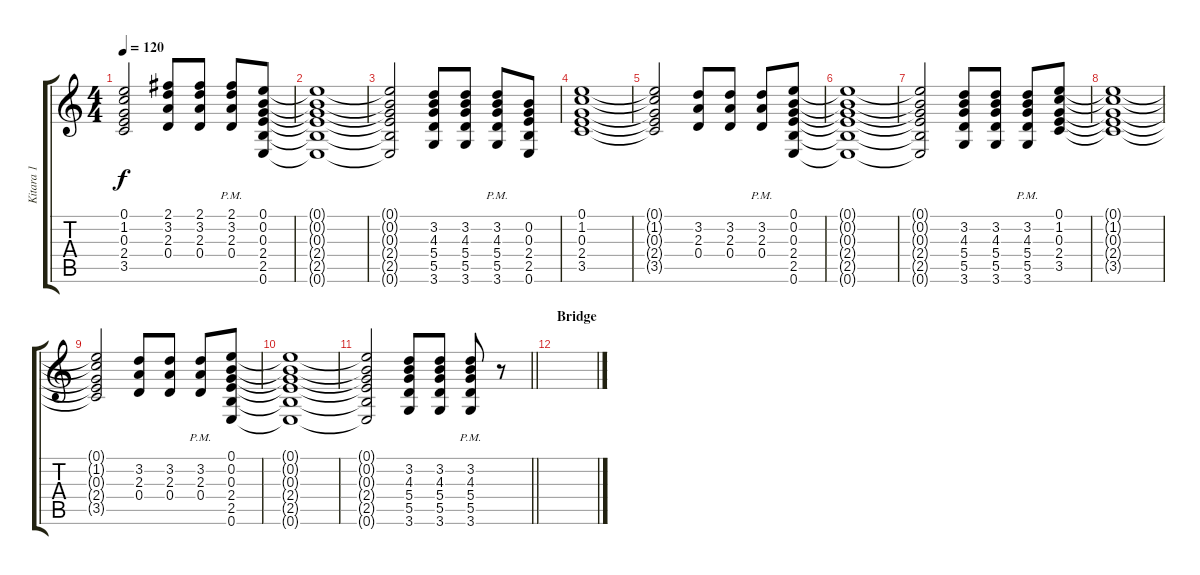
\track ("Kitara 1" "Kitara 1") {instrument electricguitarclean}
\staff {score tabs}
\tuning (E4 B3 G3 D3 A2 E2) {hide}
\ts (4 4)
\tempo 120
\clef g2
\ks c
(0.1{t} 1.2{t} 0.3{t} 2.4{t} 3.5{t}).2{dy f} (2.1 3.2 2.3 0.4).8 (2.1 3.2 2.3 0.4).8 (2.1{pm} 3.2{pm} 2.3{pm} 0.4{pm}).8 (0.1 0.2 0.3 2.4 2.5 0.6).8 |
(0.1{t} 0.2{t} 0.3{t} 2.4{t} 2.5{t} 0.6{t}).1 |
(0.1{t} 0.2{t} 0.3{t} 2.4{t} 2.5{t} 0.6{t}).2 (3.2 4.3 5.4 5.5 3.6).8 (3.2 4.3 5.4 5.5 3.6).8 (3.2{pm} 4.3{pm} 5.4{pm} 5.5{pm} 3.6{pm}).8 (0.2 0.3 2.4 2.5 0.6).8 |
(0.1 1.2 0.3 2.4 3.5).1 |
(0.1{t} 1.2{t} 0.3{t} 2.4{t} 3.5{t}).2 (3.2 2.3 0.4).8 (3.2 2.3 0.4).8 (3.2{pm} 2.3{pm} 0.4{pm}).8 (0.1 0.2 0.3 2.4 2.5 0.6).8 |
(0.1{t} 0.2{t} 0.3{t} 2.4{t} 2.5{t} 0.6{t}).1 |
(0.1{t} 0.2{t} 0.3{t} 2.4{t} 2.5{t} 0.6{t}).2 (3.2 4.3 5.4 5.5 3.6).8 (3.2 4.3 5.4 5.5 3.6).8 (3.2{pm} 4.3{pm} 5.4{pm} 5.5{pm} 3.6{pm}).8 (0.1 1.2 0.3 2.4 3.5).8 |
(0.1{t} 1.2{t} 0.3{t} 2.4{t} 3.5{t}).1 |
(0.1{t} 1.2{t} 0.3{t} 2.4{t} 3.5{t}).2 (3.2 2.3 0.4).8 (3.2 2.3 0.4).8 (3.2{pm} 2.3{pm} 0.4{pm}).8 (0.1 0.2 0.3 2.4 2.5 0.6).8 |
(0.1{t} 0.2{t} 0.3{t} 2.4{t} 2.5{t} 0.6{t}).1 |
\barLineRight lightlight
(0.1{t} 0.2{t} 0.3{t} 2.4{t} 2.5{t} 0.6{t}).2 (3.2 4.3 5.4 5.5 3.6).8 (3.2 4.3 5.4 5.5 3.6).8 (3.2{pm} 4.3{pm} 5.4{pm} 5.5{pm} 3.6{pm}).8 r.8 |
\section ("" "Bridge")
